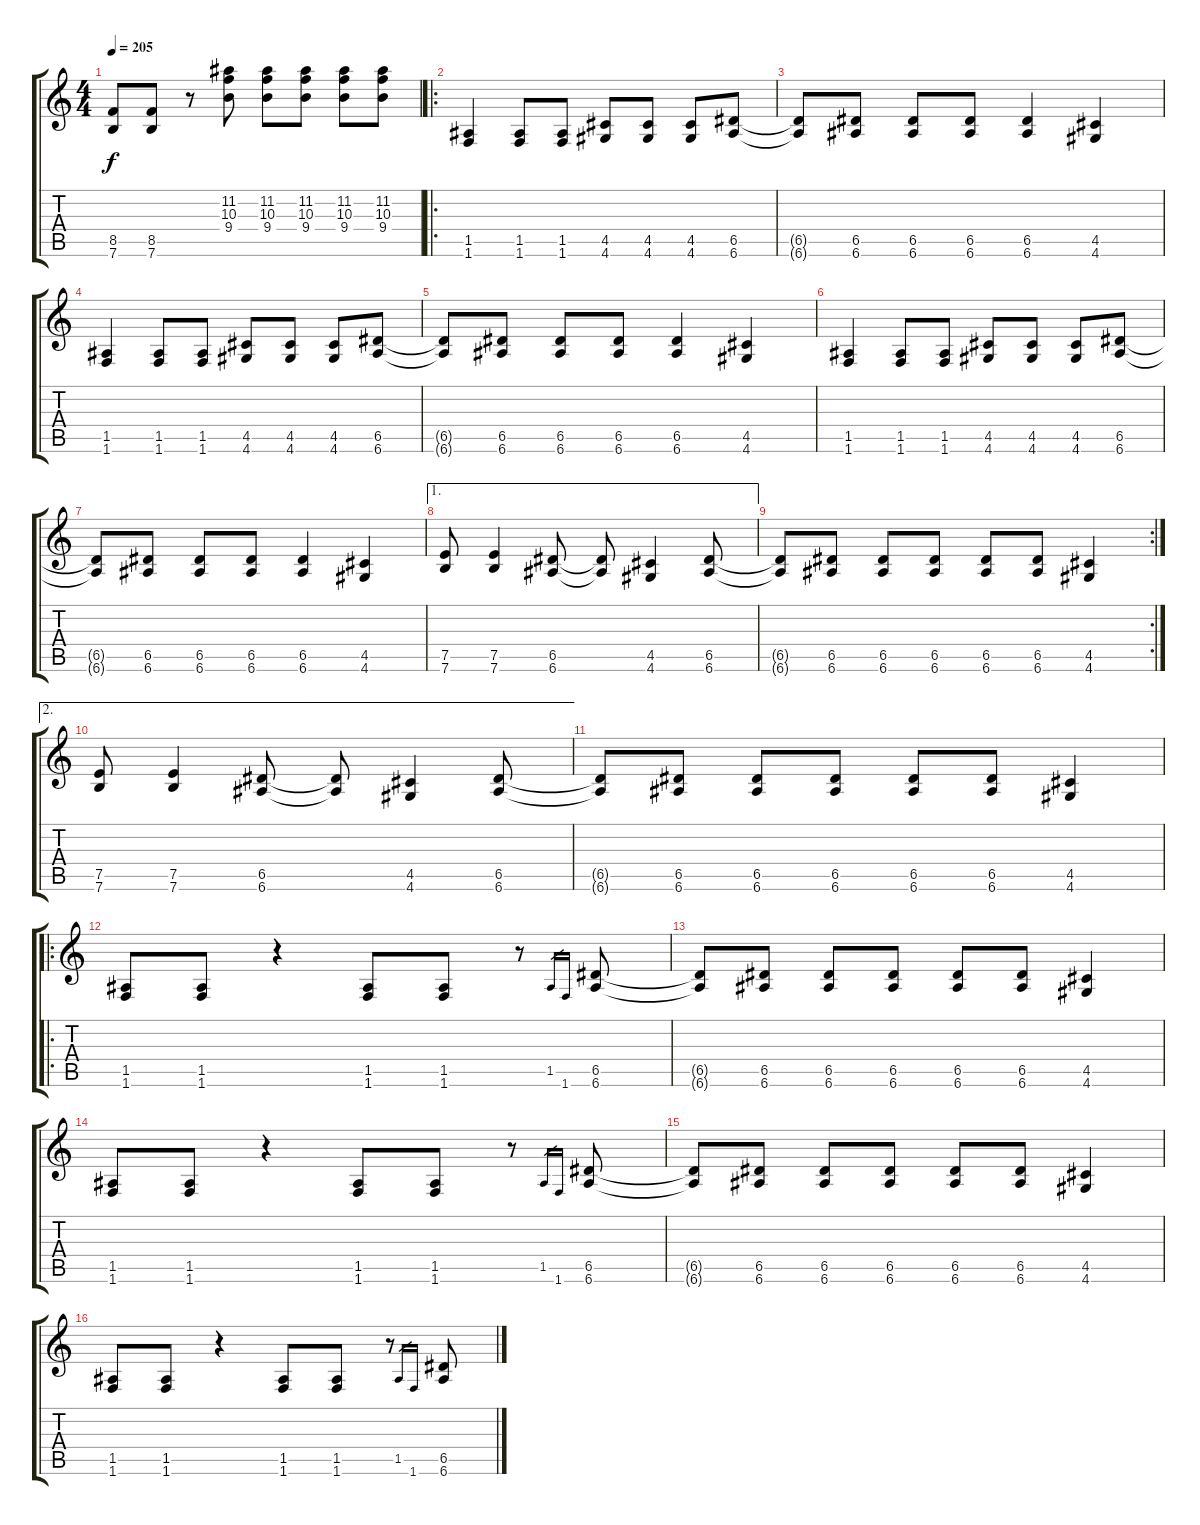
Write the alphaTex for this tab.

\track "" {instrument overdrivenguitar}
\staff {score tabs}
\tuning (E4 B3 G3 D3 A2 E2) {hide}
\ts (4 4)
\tempo 205
\clef g2
\ks c
(8.5 7.6).8{dy f} (8.5 7.6).8 r.8 (11.2 10.3 9.4).8 (11.2 10.3 9.4).8 (11.2 10.3 9.4).8 (11.2 10.3 9.4).8 (11.2 10.3 9.4).8 |
\ro
(1.5 1.6).4 (1.5 1.6).8 (1.5 1.6).8 (4.5 4.6).8 (4.5 4.6).8 (4.5 4.6).8 (6.5 6.6).8 |
(6.5{t} 6.6{t}).8 (6.5 6.6).8 (6.5 6.6).8 (6.5 6.6).8 (6.5 6.6).4 (4.5 4.6).4 |
(1.5 1.6).4 (1.5 1.6).8 (1.5 1.6).8 (4.5 4.6).8 (4.5 4.6).8 (4.5 4.6).8 (6.5 6.6).8 |
(6.5{t} 6.6{t}).8 (6.5 6.6).8 (6.5 6.6).8 (6.5 6.6).8 (6.5 6.6).4 (4.5 4.6).4 |
(1.5 1.6).4 (1.5 1.6).8 (1.5 1.6).8 (4.5 4.6).8 (4.5 4.6).8 (4.5 4.6).8 (6.5 6.6).8 |
(6.5{t} 6.6{t}).8 (6.5 6.6).8 (6.5 6.6).8 (6.5 6.6).8 (6.5 6.6).4 (4.5 4.6).4 |
\ae 1
(7.5 7.6).8 (7.5 7.6).4 (6.5 6.6).8 (6.5{t} 6.6{t}).8 (4.5 4.6).4 (6.5 6.6).8 |
\rc 2
(6.5{t} 6.6{t}).8 (6.5 6.6).8 (6.5 6.6).8 (6.5 6.6).8 (6.5 6.6).8 (6.5 6.6).8 (4.5 4.6).4 |
\ae 2
(7.5 7.6).8 (7.5 7.6).4 (6.5 6.6).8 (6.5{t} 6.6{t}).8 (4.5 4.6).4 (6.5 6.6).8 |
(6.5{t} 6.6{t}).8 (6.5 6.6).8 (6.5 6.6).8 (6.5 6.6).8 (6.5 6.6).8 (6.5 6.6).8 (4.5 4.6).4 |
\ro
(1.5 1.6).8 (1.5 1.6).8 r.4 (1.5 1.6).8 (1.5 1.6).8 r.8 1.5.16{gr} 1.6.16{gr} (6.5 6.6).8 |
(6.5{t} 6.6{t}).8 (6.5 6.6).8 (6.5 6.6).8 (6.5 6.6).8 (6.5 6.6).8 (6.5 6.6).8 (4.5 4.6).4 |
(1.5 1.6).8 (1.5 1.6).8 r.4 (1.5 1.6).8 (1.5 1.6).8 r.8 1.5.16{gr} 1.6.16{gr} (6.5 6.6).8 |
(6.5{t} 6.6{t}).8 (6.5 6.6).8 (6.5 6.6).8 (6.5 6.6).8 (6.5 6.6).8 (6.5 6.6).8 (4.5 4.6).4 |
(1.5 1.6).8 (1.5 1.6).8 r.4 (1.5 1.6).8 (1.5 1.6).8 r.8 1.5.16{gr} 1.6.16{gr} (6.5 6.6).8
